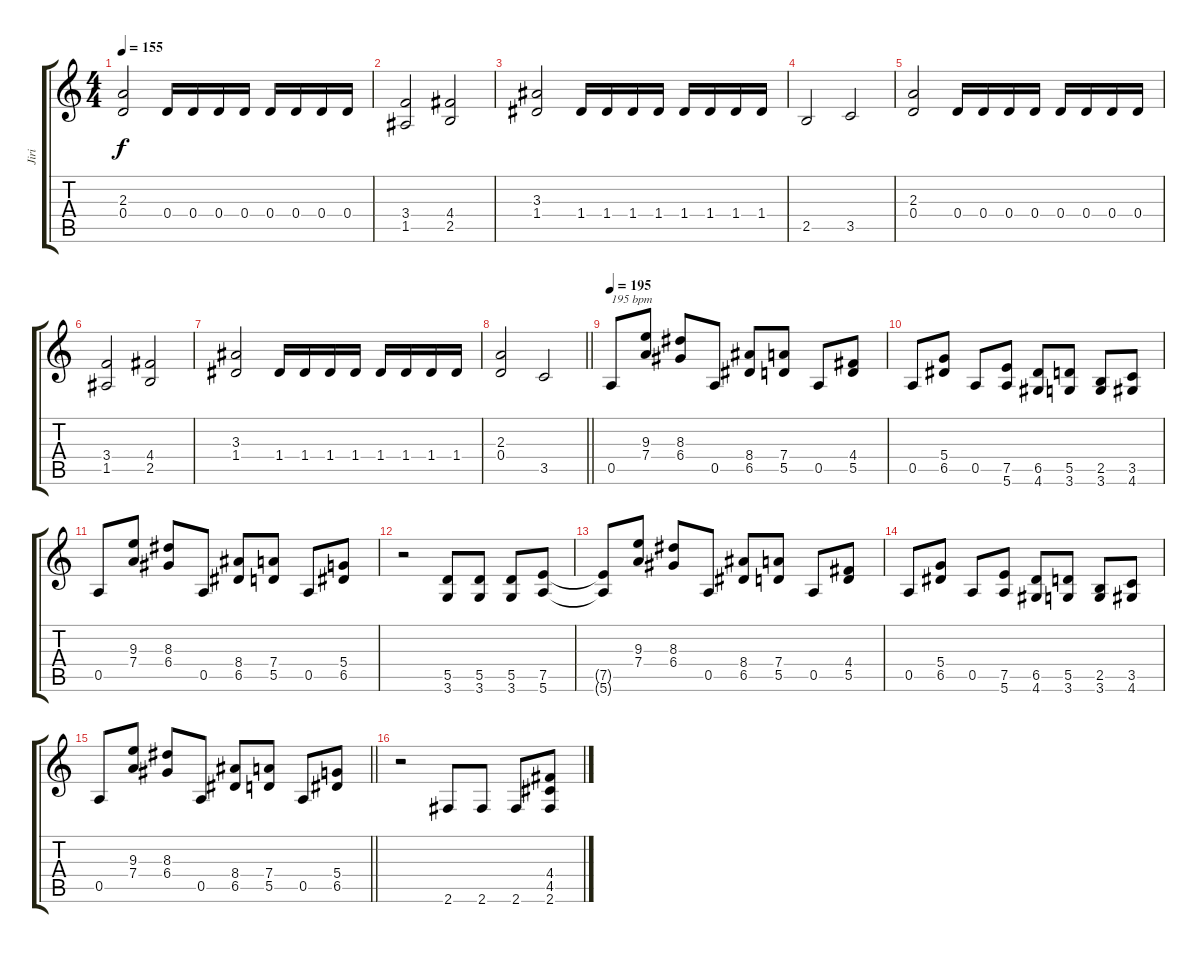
\track ("Jiri" "Jiri") {instrument distortionguitar}
\staff {score tabs}
\tuning (E4 B3 G3 D3 A2 E2) {hide}
\ts (4 4)
\tempo 155
\clef g2
\ks c
(2.3 0.4).2{dy f} 0.4.16 0.4.16 0.4.16 0.4.16 0.4.16 0.4.16 0.4.16 0.4.16 |
(3.4 1.5).2 (4.4 2.5).2 |
(3.3 1.4).2 1.4.16 1.4.16 1.4.16 1.4.16 1.4.16 1.4.16 1.4.16 1.4.16 |
2.5.2 3.5.2 |
(2.3 0.4).2 0.4.16 0.4.16 0.4.16 0.4.16 0.4.16 0.4.16 0.4.16 0.4.16 |
(3.4 1.5).2 (4.4 2.5).2 |
(3.3 1.4).2 1.4.16 1.4.16 1.4.16 1.4.16 1.4.16 1.4.16 1.4.16 1.4.16 |
\barLineRight lightlight
(2.3 0.4).2 3.5.2 |
\tempo 195
0.5.8{txt "195 bpm"} (9.3 7.4).8 (8.3 6.4).8 0.5.8 (8.4 6.5).8 (7.4 5.5).8 0.5.8 (4.4 5.5).8 |
0.5.8 (5.4 6.5).8 0.5.8 (7.5 5.6).8 (6.5 4.6).8 (5.5 3.6).8 (2.5 3.6).8 (3.5 4.6).8 |
0.5.8 (9.3 7.4).8 (8.3 6.4).8 0.5.8 (8.4 6.5).8 (7.4 5.5).8 0.5.8 (5.4 6.5).8 |
r.2 (5.5 3.6).8 (5.5 3.6).8 (5.5 3.6).8 (7.5 5.6).8 |
(7.5{t} 5.6{t}).8 (9.3 7.4).8 (8.3 6.4).8 0.5.8 (8.4 6.5).8 (7.4 5.5).8 0.5.8 (4.4 5.5).8 |
0.5.8 (5.4 6.5).8 0.5.8 (7.5 5.6).8 (6.5 4.6).8 (5.5 3.6).8 (2.5 3.6).8 (3.5 4.6).8 |
\barLineRight lightlight
0.5.8 (9.3 7.4).8 (8.3 6.4).8 0.5.8 (8.4 6.5).8 (7.4 5.5).8 0.5.8 (5.4 6.5).8 |
r.2 2.6.8 2.6.8 2.6.8 (4.4 4.5 2.6).8
